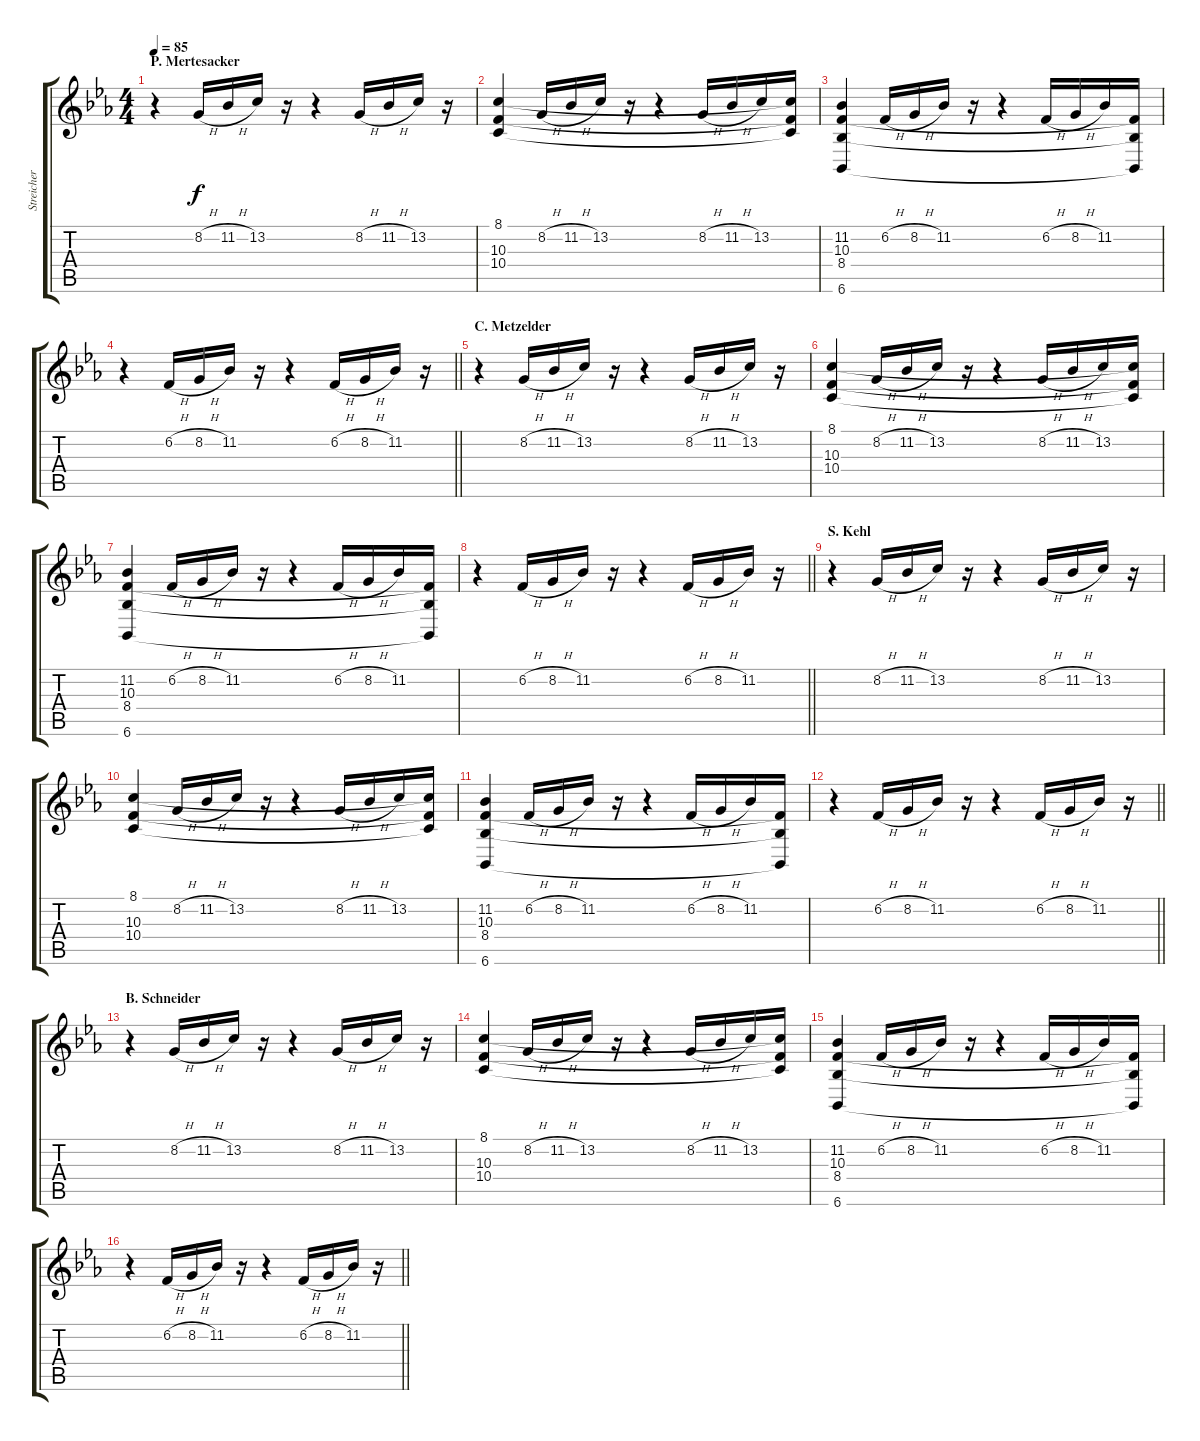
\track ("Streicher" "Streicher") {instrument synthstrings2}
\staff {score tabs}
\tuning (E4 B3 G3 D3 A2 E2) {hide}
\ts (4 4)
\section ("" "P. Mertesacker")
\tempo 85
\clef g2
\ks cminor
r.4{dy f} 8.2{h}.16 11.2{h}.16 13.2.16 r.16 r.4 8.2{h}.16 11.2{h}.16 13.2.16 r.16 |
(8.1 10.3 10.4).4 8.2{h}.16 11.2{h}.16 13.2.16 r.16 r.4 8.2{h}.16 11.2{h}.16 13.2.16 (8.1{t} 10.3{t} 10.4{t}).16 |
(11.2 10.3 8.4 6.6).4 6.2{h}.16 8.2{h}.16 11.2.16 r.16 r.4 6.2{h}.16 8.2{h}.16 11.2.16 (10.3{t} 8.4{t} 6.6{t}).16 |
\barLineRight lightlight
r.4 6.2{h}.16 8.2{h}.16 11.2.16 r.16 r.4 6.2{h}.16 8.2{h}.16 11.2.16 r.16 |
\section ("" "C. Metzelder")
r.4 8.2{h}.16 11.2{h}.16 13.2.16 r.16 r.4 8.2{h}.16 11.2{h}.16 13.2.16 r.16 |
(8.1 10.3 10.4).4 8.2{h}.16 11.2{h}.16 13.2.16 r.16 r.4 8.2{h}.16 11.2{h}.16 13.2.16 (8.1{t} 10.3{t} 10.4{t}).16 |
(11.2 10.3 8.4 6.6).4 6.2{h}.16 8.2{h}.16 11.2.16 r.16 r.4 6.2{h}.16 8.2{h}.16 11.2.16 (10.3{t} 8.4{t} 6.6{t}).16 |
\barLineRight lightlight
r.4 6.2{h}.16 8.2{h}.16 11.2.16 r.16 r.4 6.2{h}.16 8.2{h}.16 11.2.16 r.16 |
\section ("" "S. Kehl")
r.4 8.2{h}.16 11.2{h}.16 13.2.16 r.16 r.4 8.2{h}.16 11.2{h}.16 13.2.16 r.16 |
(8.1 10.3 10.4).4 8.2{h}.16 11.2{h}.16 13.2.16 r.16 r.4 8.2{h}.16 11.2{h}.16 13.2.16 (8.1{t} 10.3{t} 10.4{t}).16 |
(11.2 10.3 8.4 6.6).4 6.2{h}.16 8.2{h}.16 11.2.16 r.16 r.4 6.2{h}.16 8.2{h}.16 11.2.16 (10.3{t} 8.4{t} 6.6{t}).16 |
\barLineRight lightlight
r.4 6.2{h}.16 8.2{h}.16 11.2.16 r.16 r.4 6.2{h}.16 8.2{h}.16 11.2.16 r.16 |
\section ("" "B. Schneider")
r.4 8.2{h}.16 11.2{h}.16 13.2.16 r.16 r.4 8.2{h}.16 11.2{h}.16 13.2.16 r.16 |
(8.1 10.3 10.4).4 8.2{h}.16 11.2{h}.16 13.2.16 r.16 r.4 8.2{h}.16 11.2{h}.16 13.2.16 (8.1{t} 10.3{t} 10.4{t}).16 |
(11.2 10.3 8.4 6.6).4 6.2{h}.16 8.2{h}.16 11.2.16 r.16 r.4 6.2{h}.16 8.2{h}.16 11.2.16 (10.3{t} 8.4{t} 6.6{t}).16 |
\barLineRight lightlight
r.4 6.2{h}.16 8.2{h}.16 11.2.16 r.16 r.4 6.2{h}.16 8.2{h}.16 11.2.16 r.16
